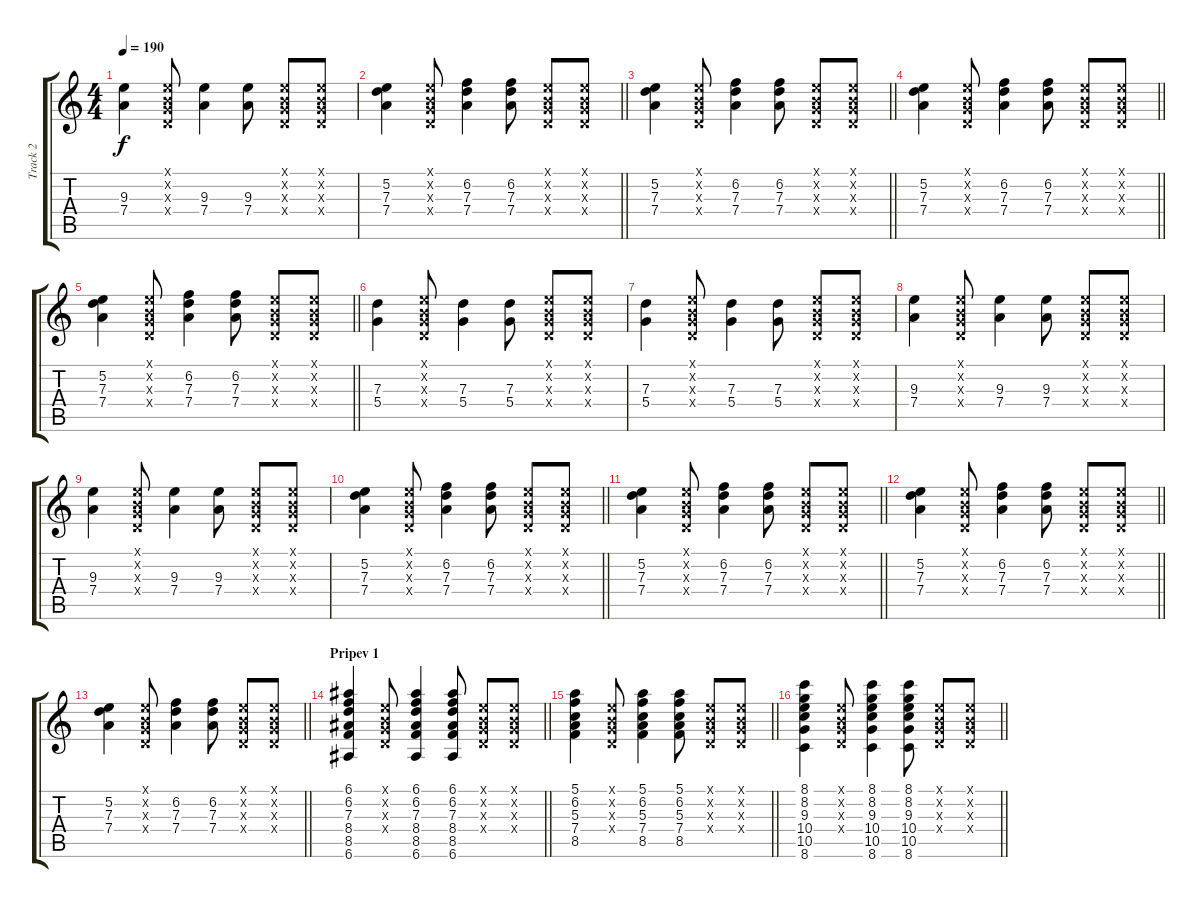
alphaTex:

\track ("Track 2" "Track 2") {instrument acousticguitarsteel}
\staff {score tabs}
\tuning (E4 B3 G3 D3 A2 E2) {hide}
\ts (4 4)
\tempo 190
\clef g2
\ks c
(9.3 7.4).4{dy f} (0.1{x} 0.2{x} 0.3{x} 0.4{x}).8 (9.3 7.4).4 (9.3 7.4).8 (0.1{x} 0.2{x} 0.3{x} 0.4{x}).8 (0.1{x} 0.2{x} 0.3{x} 0.4{x}).8 |
\barLineRight lightlight
(5.2 7.3 7.4).4 (0.1{x} 0.2{x} 0.3{x} 0.4{x}).8 (6.2 7.3 7.4).4 (6.2 7.3 7.4).8 (0.1{x} 0.2{x} 0.3{x} 0.4{x}).8 (0.1{x} 0.2{x} 0.3{x} 0.4{x}).8 |
\barLineRight lightlight
(5.2 7.3 7.4).4 (0.1{x} 0.2{x} 0.3{x} 0.4{x}).8 (6.2 7.3 7.4).4 (6.2 7.3 7.4).8 (0.1{x} 0.2{x} 0.3{x} 0.4{x}).8 (0.1{x} 0.2{x} 0.3{x} 0.4{x}).8 |
\barLineRight lightlight
(5.2 7.3 7.4).4 (0.1{x} 0.2{x} 0.3{x} 0.4{x}).8 (6.2 7.3 7.4).4 (6.2 7.3 7.4).8 (0.1{x} 0.2{x} 0.3{x} 0.4{x}).8 (0.1{x} 0.2{x} 0.3{x} 0.4{x}).8 |
\barLineRight lightlight
(5.2 7.3 7.4).4 (0.1{x} 0.2{x} 0.3{x} 0.4{x}).8 (6.2 7.3 7.4).4 (6.2 7.3 7.4).8 (0.1{x} 0.2{x} 0.3{x} 0.4{x}).8 (0.1{x} 0.2{x} 0.3{x} 0.4{x}).8 |
(7.3 5.4).4 (0.1{x} 0.2{x} 0.3{x} 0.4{x}).8 (7.3 5.4).4 (7.3 5.4).8 (0.1{x} 0.2{x} 0.3{x} 0.4{x}).8 (0.1{x} 0.2{x} 0.3{x} 0.4{x}).8 |
(7.3 5.4).4 (0.1{x} 0.2{x} 0.3{x} 0.4{x}).8 (7.3 5.4).4 (7.3 5.4).8 (0.1{x} 0.2{x} 0.3{x} 0.4{x}).8 (0.1{x} 0.2{x} 0.3{x} 0.4{x}).8 |
(9.3 7.4).4 (0.1{x} 0.2{x} 0.3{x} 0.4{x}).8 (9.3 7.4).4 (9.3 7.4).8 (0.1{x} 0.2{x} 0.3{x} 0.4{x}).8 (0.1{x} 0.2{x} 0.3{x} 0.4{x}).8 |
(9.3 7.4).4 (0.1{x} 0.2{x} 0.3{x} 0.4{x}).8 (9.3 7.4).4 (9.3 7.4).8 (0.1{x} 0.2{x} 0.3{x} 0.4{x}).8 (0.1{x} 0.2{x} 0.3{x} 0.4{x}).8 |
\barLineRight lightlight
(5.2 7.3 7.4).4 (0.1{x} 0.2{x} 0.3{x} 0.4{x}).8 (6.2 7.3 7.4).4 (6.2 7.3 7.4).8 (0.1{x} 0.2{x} 0.3{x} 0.4{x}).8 (0.1{x} 0.2{x} 0.3{x} 0.4{x}).8 |
\barLineRight lightlight
(5.2 7.3 7.4).4 (0.1{x} 0.2{x} 0.3{x} 0.4{x}).8 (6.2 7.3 7.4).4 (6.2 7.3 7.4).8 (0.1{x} 0.2{x} 0.3{x} 0.4{x}).8 (0.1{x} 0.2{x} 0.3{x} 0.4{x}).8 |
\barLineRight lightlight
(5.2 7.3 7.4).4 (0.1{x} 0.2{x} 0.3{x} 0.4{x}).8 (6.2 7.3 7.4).4 (6.2 7.3 7.4).8 (0.1{x} 0.2{x} 0.3{x} 0.4{x}).8 (0.1{x} 0.2{x} 0.3{x} 0.4{x}).8 |
\barLineRight lightlight
(5.2 7.3 7.4).4 (0.1{x} 0.2{x} 0.3{x} 0.4{x}).8 (6.2 7.3 7.4).4 (6.2 7.3 7.4).8 (0.1{x} 0.2{x} 0.3{x} 0.4{x}).8 (0.1{x} 0.2{x} 0.3{x} 0.4{x}).8 |
\section ("" "Pripev 1")
\barLineRight lightlight
(6.1 6.2 7.3 8.4 8.5 6.6).4 (0.1{x} 0.2{x} 0.3{x} 0.4{x}).8 (6.1 6.2 7.3 8.4 8.5 6.6).4 (6.1 6.2 7.3 8.4 8.5 6.6).8 (0.1{x} 0.2{x} 0.3{x} 0.4{x}).8 (0.1{x} 0.2{x} 0.3{x} 0.4{x}).8 |
\barLineRight lightlight
(5.1 6.2 5.3 7.4 8.5).4 (0.1{x} 0.2{x} 0.3{x} 0.4{x}).8 (5.1 6.2 5.3 7.4 8.5).4 (5.1 6.2 5.3 7.4 8.5).8 (0.1{x} 0.2{x} 0.3{x} 0.4{x}).8 (0.1{x} 0.2{x} 0.3{x} 0.4{x}).8 |
\barLineRight lightlight
(8.1 8.2 9.3 10.4 10.5 8.6).4 (0.1{x} 0.2{x} 0.3{x} 0.4{x}).8 (8.1 8.2 9.3 10.4 10.5 8.6).4 (8.1 8.2 9.3 10.4 10.5 8.6).8 (0.1{x} 0.2{x} 0.3{x} 0.4{x}).8 (0.1{x} 0.2{x} 0.3{x} 0.4{x}).8
